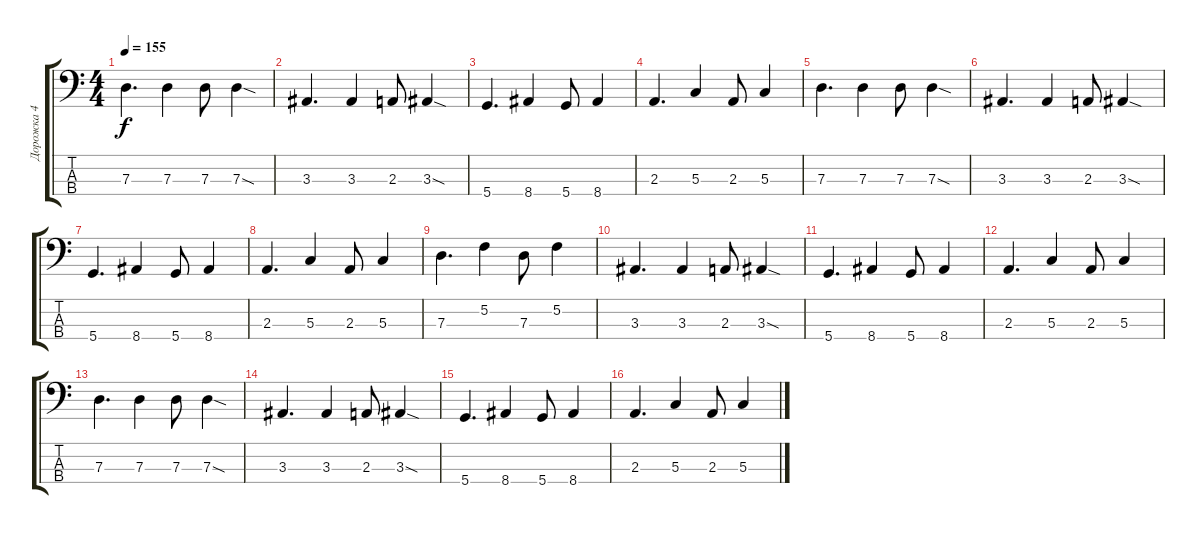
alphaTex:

\track ("Дорожка 4" "Дорожка 4") {instrument electricbasspick}
\staff {score tabs}
\tuning (F2 C2 G1 D1) {hide}
\ts (4 4)
\tempo 155
\clef f4
\ks c
7.3.4{d dy f} 7.3.4 7.3.8 7.3{sod}.4 |
3.3.4{d} 3.3.4 2.3.8 3.3{sod}.4 |
5.4.4{d} 8.4.4 5.4.8 8.4.4 |
2.3.4{d} 5.3.4 2.3.8 5.3.4 |
7.3.4{d} 7.3.4 7.3.8 7.3{sod}.4 |
3.3.4{d} 3.3.4 2.3.8 3.3{sod}.4 |
5.4.4{d} 8.4.4 5.4.8 8.4.4 |
2.3.4{d} 5.3.4 2.3.8 5.3.4 |
7.3.4{d} 5.2.4 7.3.8 5.2.4 |
3.3.4{d} 3.3.4 2.3.8 3.3{sod}.4 |
5.4.4{d} 8.4.4 5.4.8 8.4.4 |
2.3.4{d} 5.3.4 2.3.8 5.3.4 |
7.3.4{d} 7.3.4 7.3.8 7.3{sod}.4 |
3.3.4{d} 3.3.4 2.3.8 3.3{sod}.4 |
5.4.4{d} 8.4.4 5.4.8 8.4.4 |
2.3.4{d} 5.3.4 2.3.8 5.3.4
